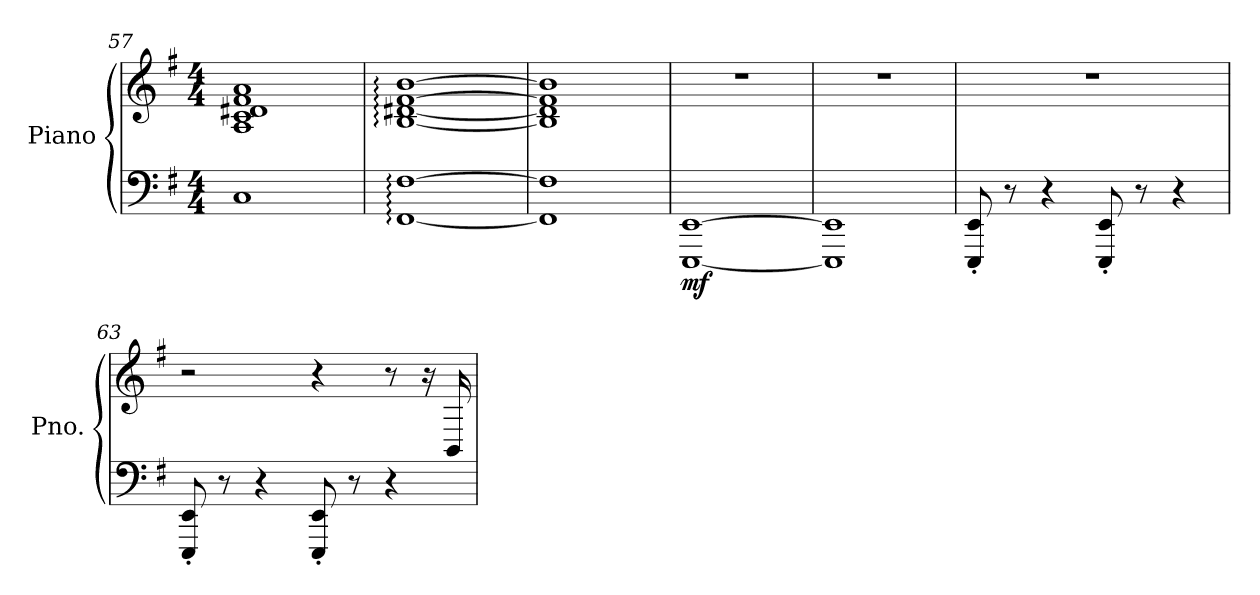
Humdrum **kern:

**kern	**kern	**dynam
*part1	*part1	*part1
*staff2	*staff1	*staff1/2
*I"Piano	*	*
*I'Pno.	*	*
*clefF4	*clefG2	*
*k[f#]	*k[f#]	*
*M4/4	*M4/4	*
=57	=57	=57
1C	1A 1c 1d#X 1f# 1a	.
!!LO:LB:g=z
=58	=58	=58
[1FF#: [1F#:	[1B: [1d#X: [1f#: [1b:	.
=59	=59	=59
1FF#] 1F#]	1B] 1d#] 1f#] 1b]	.
=60	=60	=60
*	*MM80	*
!	!	!LO:DY:b=2
[1EEE [1EE	1r	mf
=61	=61	=61
1EEE] 1EE]	1r	.
=62	=62	=62
8EEE/' 8EE/'	1r	.
8r	.	.
4r	.	.
8EEE/' 8EE/'	.	.
8r	.	.
4r	.	.
=63	=63	=63
8EEE/' 8EE/'	2r	.
8r	.	.
4r	.	.
8EEE/' 8EE/'	4r	.
8r	.	.
4r	8r	.
.	16r	.
.	16BB/	.
=	=	=
*-	*-	*-
